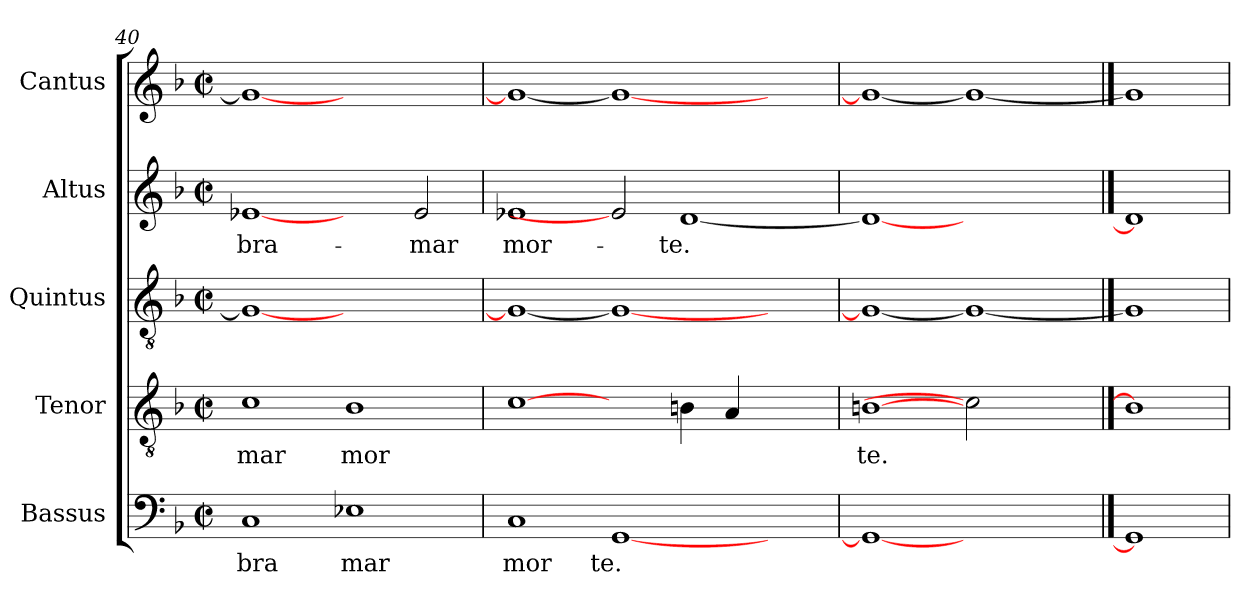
**kern	**text	**kern	**text	**kern	**text	**kern	**text	**kern	**text
*part5	*part5	*part4	*part4	*part3	*part3	*part2	*part2	*part1	*part1
*staff5	*staff5	*staff4	*staff4	*staff3	*staff3	*staff2	*staff2	*staff1	*staff1
*I"Bassus	*	*I"Tenor	*	*I"Quintus	*	*I"Altus	*	*I"Cantus	*
*clefF4	*	*clefGv2	*	*clefGv2	*	*clefG2	*	*clefG2	*
*k[b-]	*	*k[b-]	*	*k[b-]	*	*k[b-]	*	*k[b-]	*
*F:	*	*F:	*	*F:	*	*F:	*	*F:	*
*M2/2	*	*M2/2	*	*M2/2	*	*M2/2	*	*M2/2	*
*met(c|)	*	*met(c|)	*	*met(c|)	*	*met(c|)	*	*met(c|)	*
=40	=40	=40	=40	=40	=40	=40	=40	=40	=40
!	!LO:LY:b:cj	!	!LO:LY:b:cj	!	!LO:LY:b:cj	!	!LO:LY:b:cj	!	!LO:LY:b:cj
1C	bra	1c	mar	1G_<	.	[1e-	bra-	1g_<	.
!	!LO:LY:b:cj	!	!LO:LY:b:cj	!	!	!	!	!	!
1E-X	mar	1B-	mor	1ryy	.	2ryy	.	1ryy	.
!	!	!	!	!	!	!	!LO:LY:b:cj	!	!
.	.	.	.	.	.	2e-/	-mar	.	.
=41	=41	=41	=41	=41	=41	=41	=41	=41	=41
!	!LO:LY:b:cj	!	!LO:LY:b:cj	!	!LO:LY:b:cj	!	!LO:LY:b:cj	!	!LO:LY:b:cj
1C	mor	[1c	.	1G_<	.	1e-	mor-	1g_<	.
!	!LO:LY:b:cj	!	!	!	!	!	!	!	!
[<1GG	te.	2ryy	.	1G_	.	2e-]	.	1g_	.
!	!	!	!LO:LY:b:cj	!	!	!	!LO:LY:b:cj	!	!
.	.	4Bn\	.	.	.	[<1d	-te.	.	.
!	!	!	!LO:LY:b:cj	!	!	!	!	!	!
.	.	4A/	.	.	.	.	.	.	.
2ryy	.	2ryy	.	2ryy	.	.	.	2ryy	.
=42	=42	=42	=42	=42	=42	=42	=42	=42	=42
!	!LO:LY:b:cj	!	!LO:LY:b:cj	!	!LO:LY:b:cj	!	!LO:LY:b:cj	!	!LO:LY:b:cj
1GG_	.	[1Bn	te.	1G_	.	1d_	.	1g_	.
1ryy	.	2c]	.	1G_	.	1ryy	.	1g_	.
.	.	2ryy	.	.	.	.	.	.	.
==43	==43	==43	==43	==43	==43	==43	==43	==43	==43
1GG]	.	1B]	.	1G]	.	1d]	.	1g]	.
=	=	=	=	=	=	=	=	=	=
*-	*-	*-	*-	*-	*-	*-	*-	*-	*-
